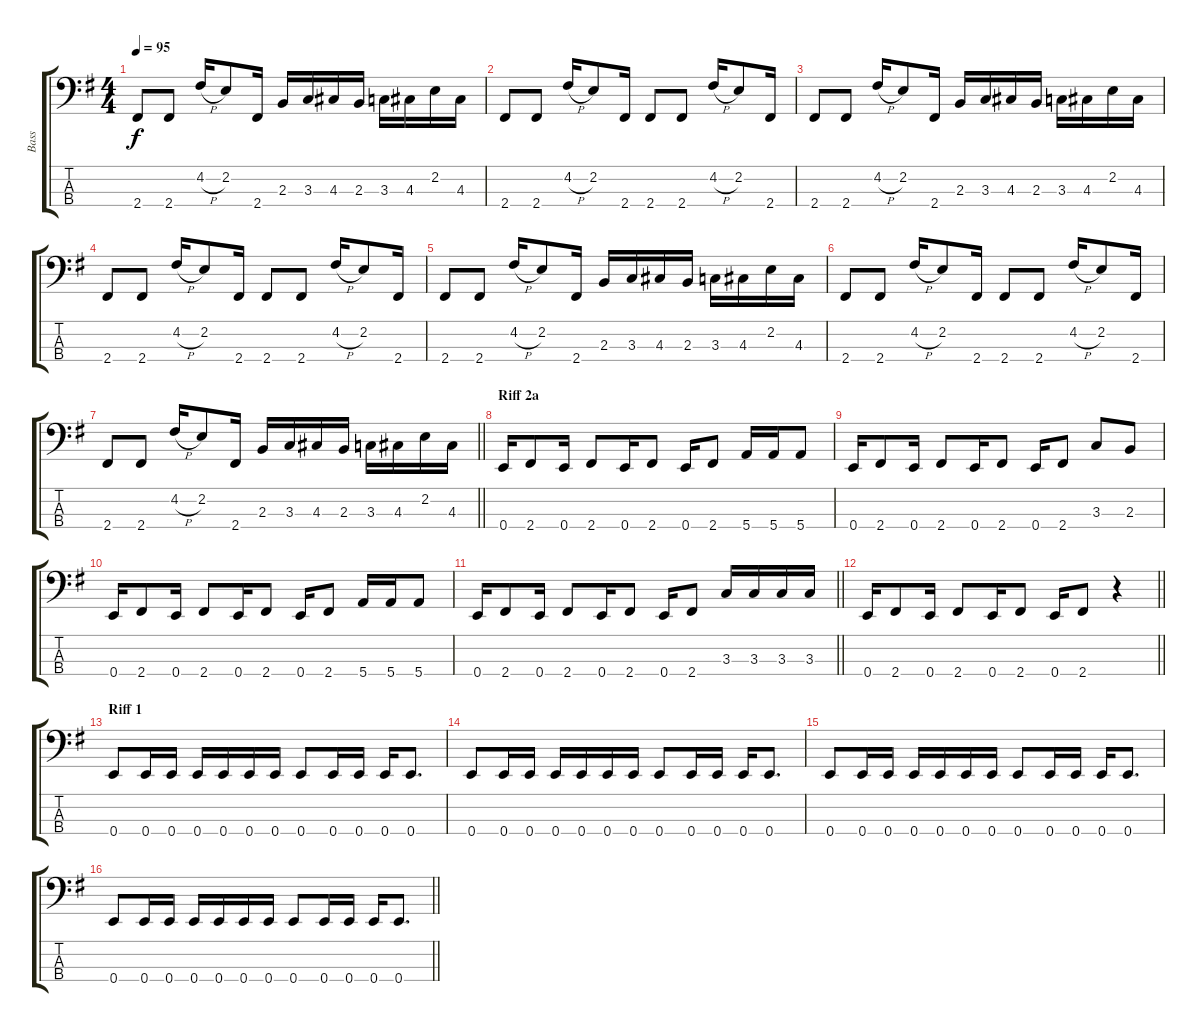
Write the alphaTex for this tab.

\track ("Bass" "Bass") {instrument electricbassfinger}
\staff {score tabs}
\tuning (G2 D2 A1 E1) {hide}
\ts (4 4)
\tempo 95
\clef f4
\ks eminor
2.4.8{dy f} 2.4.8 4.2{h}.16 2.2.8 2.4.16 2.3.16 3.3.16 4.3.16 2.3.16 3.3.16 4.3.16 2.2.16 4.3.16 |
2.4.8 2.4.8 4.2{h}.16 2.2.8 2.4.16 2.4.8 2.4.8 4.2{h}.16 2.2.8 2.4.16 |
2.4.8 2.4.8 4.2{h}.16 2.2.8 2.4.16 2.3.16 3.3.16 4.3.16 2.3.16 3.3.16 4.3.16 2.2.16 4.3.16 |
2.4.8 2.4.8 4.2{h}.16 2.2.8 2.4.16 2.4.8 2.4.8 4.2{h}.16 2.2.8 2.4.16 |
2.4.8 2.4.8 4.2{h}.16 2.2.8 2.4.16 2.3.16 3.3.16 4.3.16 2.3.16 3.3.16 4.3.16 2.2.16 4.3.16 |
2.4.8 2.4.8 4.2{h}.16 2.2.8 2.4.16 2.4.8 2.4.8 4.2{h}.16 2.2.8 2.4.16 |
\barLineRight lightlight
2.4.8 2.4.8 4.2{h}.16 2.2.8 2.4.16 2.3.16 3.3.16 4.3.16 2.3.16 3.3.16 4.3.16 2.2.16 4.3.16 |
\section ("" "Riff 2a")
0.4.16 2.4.8 0.4.16 2.4.8 0.4.16 2.4.8 0.4.16 2.4.8 5.4.16 5.4.16 5.4.8 |
0.4.16 2.4.8 0.4.16 2.4.8 0.4.16 2.4.8 0.4.16 2.4.8 3.3.8 2.3.8 |
0.4.16 2.4.8 0.4.16 2.4.8 0.4.16 2.4.8 0.4.16 2.4.8 5.4.16 5.4.16 5.4.8 |
\barLineRight lightlight
0.4.16 2.4.8 0.4.16 2.4.8 0.4.16 2.4.8 0.4.16 2.4.8 3.3.16 3.3.16 3.3.16 3.3.16 |
\barLineRight lightlight
0.4.16 2.4.8 0.4.16 2.4.8 0.4.16 2.4.8 0.4.16 2.4.8 r.4 |
\section ("" "Riff 1")
0.4.8 0.4.16 0.4.16 0.4.16 0.4.16 0.4.16 0.4.16 0.4.8 0.4.16 0.4.16 0.4.16 0.4.8{d} |
0.4.8 0.4.16 0.4.16 0.4.16 0.4.16 0.4.16 0.4.16 0.4.8 0.4.16 0.4.16 0.4.16 0.4.8{d} |
0.4.8 0.4.16 0.4.16 0.4.16 0.4.16 0.4.16 0.4.16 0.4.8 0.4.16 0.4.16 0.4.16 0.4.8{d} |
\barLineRight lightlight
0.4.8 0.4.16 0.4.16 0.4.16 0.4.16 0.4.16 0.4.16 0.4.8 0.4.16 0.4.16 0.4.16 0.4.8{d}
